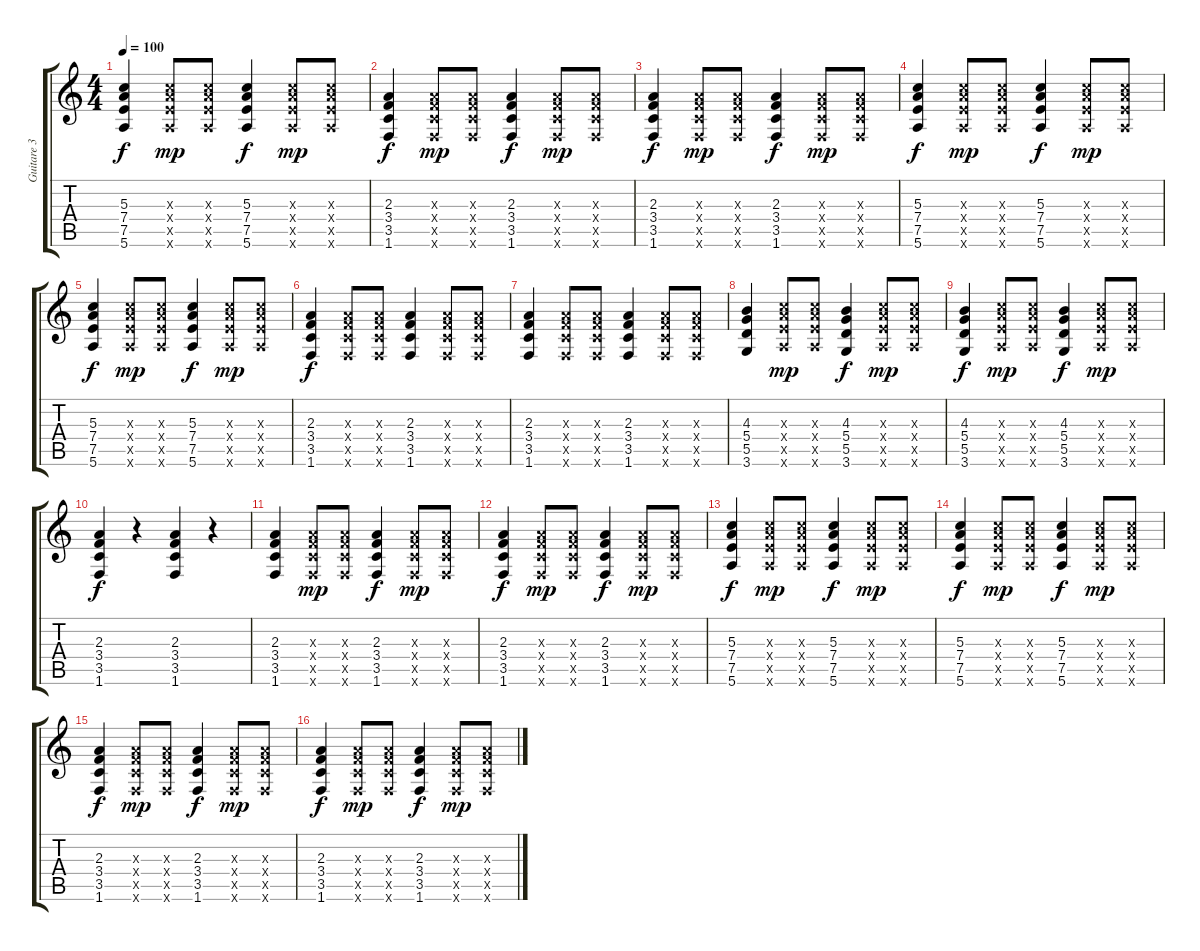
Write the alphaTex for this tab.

\track ("Guitare 3" "Guitare 3") {instrument distortionguitar}
\staff {score tabs}
\tuning (E4 B3 G3 D3 A2 E2) {hide}
\ts (4 4)
\tempo 100
\clef g2
\ks c
(5.3 7.4 7.5 5.6).4{dy f} (5.3{x} 7.4{x} 7.5{x} 5.6{x}).8{dy mp} (5.3{x} 7.4{x} 7.5{x} 5.6{x}).8 (5.3 7.4 7.5 5.6).4{dy f} (5.3{x} 7.4{x} 7.5{x} 5.6{x}).8{dy mp} (5.3{x} 7.4{x} 7.5{x} 5.6{x}).8 |
(2.3 3.4 3.5 1.6).4{dy f} (2.3{x} 3.4{x} 3.5{x} 1.6{x}).8{dy mp} (2.3{x} 3.4{x} 3.5{x} 1.6{x}).8 (2.3 3.4 3.5 1.6).4{dy f} (2.3{x} 3.4{x} 3.5{x} 1.6{x}).8{dy mp} (2.3{x} 3.4{x} 3.5{x} 1.6{x}).8 |
(2.3 3.4 3.5 1.6).4{dy f} (2.3{x} 3.4{x} 3.5{x} 1.6{x}).8{dy mp} (2.3{x} 3.4{x} 3.5{x} 1.6{x}).8 (2.3 3.4 3.5 1.6).4{dy f} (2.3{x} 3.4{x} 3.5{x} 1.6{x}).8{dy mp} (2.3{x} 3.4{x} 3.5{x} 1.6{x}).8 |
(5.3 7.4 7.5 5.6).4{dy f} (5.3{x} 7.4{x} 7.5{x} 5.6{x}).8{dy mp} (5.3{x} 7.4{x} 7.5{x} 5.6{x}).8 (5.3 7.4 7.5 5.6).4{dy f} (5.3{x} 7.4{x} 7.5{x} 5.6{x}).8{dy mp} (5.3{x} 7.4{x} 7.5{x} 5.6{x}).8 |
(5.3 7.4 7.5 5.6).4{dy f} (5.3{x} 7.4{x} 7.5{x} 5.6{x}).8{dy mp} (5.3{x} 7.4{x} 7.5{x} 5.6{x}).8 (5.3 7.4 7.5 5.6).4{dy f} (5.3{x} 7.4{x} 7.5{x} 5.6{x}).8{dy mp} (5.3{x} 7.4{x} 7.5{x} 5.6{x}).8 |
(2.3 3.4 3.5 1.6).4{dy f} (2.3{x} 3.4{x} 3.5{x} 1.6{x}).8 (2.3{x} 3.4{x} 3.5{x} 1.6{x}).8 (2.3 3.4 3.5 1.6).4 (2.3{x} 3.4{x} 3.5{x} 1.6{x}).8 (2.3{x} 3.4{x} 3.5{x} 1.6{x}).8 |
(2.3 3.4 3.5 1.6).4 (2.3{x} 3.4{x} 3.5{x} 1.6{x}).8 (2.3{x} 3.4{x} 3.5{x} 1.6{x}).8 (2.3 3.4 3.5 1.6).4 (2.3{x} 3.4{x} 3.5{x} 1.6{x}).8 (2.3{x} 3.4{x} 3.5{x} 1.6{x}).8 |
(4.3 5.4 5.5 3.6).4 (5.3{x} 7.4{x} 7.5{x} 5.6{x}).8{dy mp} (5.3{x} 7.4{x} 7.5{x} 5.6{x}).8 (4.3 5.4 5.5 3.6).4{dy f} (5.3{x} 7.4{x} 7.5{x} 5.6{x}).8{dy mp} (5.3{x} 7.4{x} 7.5{x} 5.6{x}).8 |
(4.3 5.4 5.5 3.6).4{dy f} (5.3{x} 7.4{x} 7.5{x} 5.6{x}).8{dy mp} (5.3{x} 7.4{x} 7.5{x} 5.6{x}).8 (4.3 5.4 5.5 3.6).4{dy f} (5.3{x} 7.4{x} 7.5{x} 5.6{x}).8{dy mp} (5.3{x} 7.4{x} 7.5{x} 5.6{x}).8 |
(2.3 3.4 3.5 1.6).4{dy f} r.4 (2.3 3.4 3.5 1.6).4 r.4 |
(2.3 3.4 3.5 1.6).4 (2.3{x} 3.4{x} 3.5{x} 1.6{x}).8{dy mp} (2.3{x} 3.4{x} 3.5{x} 1.6{x}).8 (2.3 3.4 3.5 1.6).4{dy f} (2.3{x} 3.4{x} 3.5{x} 1.6{x}).8{dy mp} (2.3{x} 3.4{x} 3.5{x} 1.6{x}).8 |
(2.3 3.4 3.5 1.6).4{dy f} (2.3{x} 3.4{x} 3.5{x} 1.6{x}).8{dy mp} (2.3{x} 3.4{x} 3.5{x} 1.6{x}).8 (2.3 3.4 3.5 1.6).4{dy f} (2.3{x} 3.4{x} 3.5{x} 1.6{x}).8{dy mp} (2.3{x} 3.4{x} 3.5{x} 1.6{x}).8 |
(5.3 7.4 7.5 5.6).4{dy f} (5.3{x} 7.4{x} 7.5{x} 5.6{x}).8{dy mp} (5.3{x} 7.4{x} 7.5{x} 5.6{x}).8 (5.3 7.4 7.5 5.6).4{dy f} (5.3{x} 7.4{x} 7.5{x} 5.6{x}).8{dy mp} (5.3{x} 7.4{x} 7.5{x} 5.6{x}).8 |
(5.3 7.4 7.5 5.6).4{dy f} (5.3{x} 7.4{x} 7.5{x} 5.6{x}).8{dy mp} (5.3{x} 7.4{x} 7.5{x} 5.6{x}).8 (5.3 7.4 7.5 5.6).4{dy f} (5.3{x} 7.4{x} 7.5{x} 5.6{x}).8{dy mp} (5.3{x} 7.4{x} 7.5{x} 5.6{x}).8 |
(2.3 3.4 3.5 1.6).4{dy f} (2.3{x} 3.4{x} 3.5{x} 1.6{x}).8{dy mp} (2.3{x} 3.4{x} 3.5{x} 1.6{x}).8 (2.3 3.4 3.5 1.6).4{dy f} (2.3{x} 3.4{x} 3.5{x} 1.6{x}).8{dy mp} (2.3{x} 3.4{x} 3.5{x} 1.6{x}).8 |
(2.3 3.4 3.5 1.6).4{dy f} (2.3{x} 3.4{x} 3.5{x} 1.6{x}).8{dy mp} (2.3{x} 3.4{x} 3.5{x} 1.6{x}).8 (2.3 3.4 3.5 1.6).4{dy f} (2.3{x} 3.4{x} 3.5{x} 1.6{x}).8{dy mp} (2.3{x} 3.4{x} 3.5{x} 1.6{x}).8
